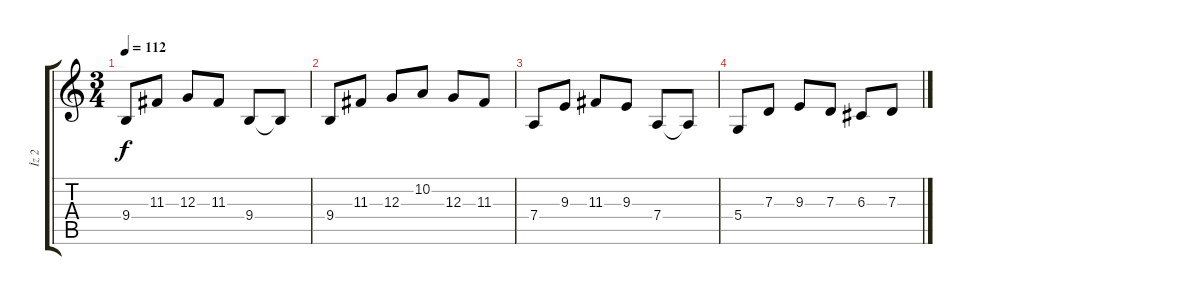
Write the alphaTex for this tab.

\track ("İz 2" "İz 2") {instrument stringensemble1}
\staff {score tabs}
\tuning (E4 B3 G3 D3 A2 E2) {hide}
\ts (3 4)
\tempo 112
\clef g2
\ks c
9.4.8{dy f volume 12 instrument stringensemble1} 11.3.8 12.3.8 11.3.8 9.4.8 9.4{t}.8 |
9.4.8 11.3.8 12.3.8 10.2.8 12.3.8 11.3.8 |
7.4.8 9.3.8 11.3.8 9.3.8 7.4.8 7.4{t}.8 |
5.4.8 7.3.8 9.3.8 7.3.8 6.3.8 7.3.8
